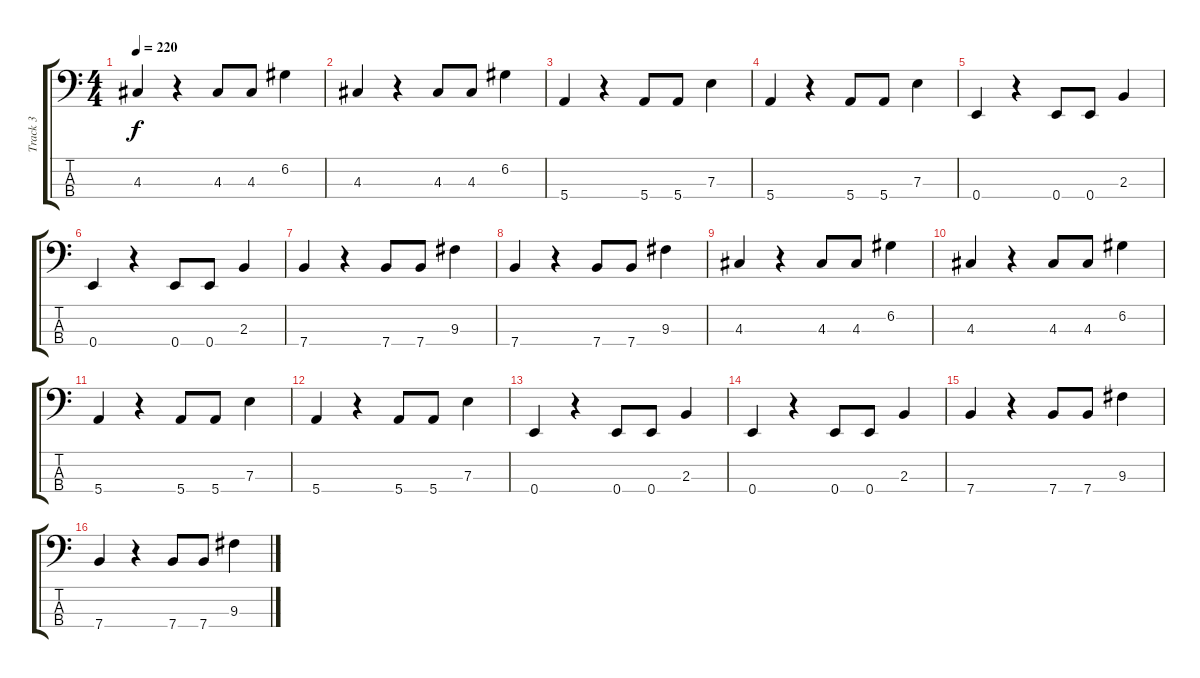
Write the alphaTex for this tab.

\track ("Track 3" "Track 3") {instrument fretlessbass}
\staff {score tabs}
\tuning (G2 D2 A1 E1) {hide}
\ts (4 4)
\tempo 220
\clef f4
\ks c
4.3.4{dy f} r.4 4.3.8 4.3.8 6.2.4 |
4.3.4 r.4 4.3.8 4.3.8 6.2.4 |
5.4.4 r.4 5.4.8 5.4.8 7.3.4 |
5.4.4 r.4 5.4.8 5.4.8 7.3.4 |
0.4.4 r.4 0.4.8 0.4.8 2.3.4 |
0.4.4 r.4 0.4.8 0.4.8 2.3.4 |
7.4.4 r.4 7.4.8 7.4.8 9.3.4 |
7.4.4 r.4 7.4.8 7.4.8 9.3.4 |
4.3.4 r.4 4.3.8 4.3.8 6.2.4 |
4.3.4 r.4 4.3.8 4.3.8 6.2.4 |
5.4.4 r.4 5.4.8 5.4.8 7.3.4 |
5.4.4 r.4 5.4.8 5.4.8 7.3.4 |
0.4.4 r.4 0.4.8 0.4.8 2.3.4 |
0.4.4 r.4 0.4.8 0.4.8 2.3.4 |
7.4.4 r.4 7.4.8 7.4.8 9.3.4 |
7.4.4 r.4 7.4.8 7.4.8 9.3.4
